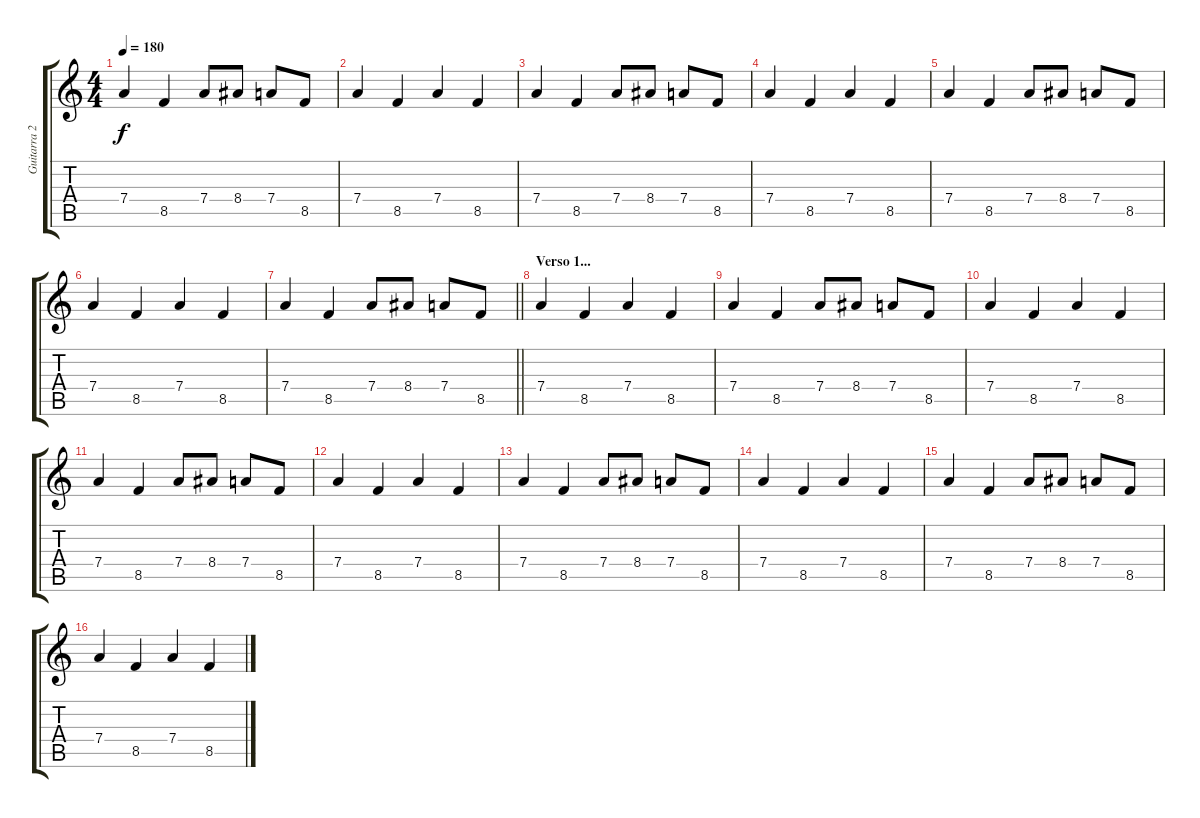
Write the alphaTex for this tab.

\track ("Guitarra 2" "Guitarra 2") {instrument distortionguitar}
\staff {score tabs}
\tuning (E4 B3 G3 D3 A2 E2) {hide}
\ts (4 4)
\tempo 180
\clef g2
\ks c
7.4.4{dy f} 8.5.4 7.4.8 8.4.8 7.4.8 8.5.8 |
7.4.4 8.5.4 7.4.4 8.5.4 |
7.4.4 8.5.4 7.4.8 8.4.8 7.4.8 8.5.8 |
7.4.4 8.5.4 7.4.4 8.5.4 |
7.4.4 8.5.4 7.4.8 8.4.8 7.4.8 8.5.8 |
7.4.4 8.5.4 7.4.4 8.5.4 |
\barLineRight lightlight
7.4.4 8.5.4 7.4.8 8.4.8 7.4.8 8.5.8 |
\section ("" "Verso 1...")
7.4.4 8.5.4 7.4.4 8.5.4 |
7.4.4 8.5.4 7.4.8 8.4.8 7.4.8 8.5.8 |
7.4.4 8.5.4 7.4.4 8.5.4 |
7.4.4 8.5.4 7.4.8 8.4.8 7.4.8 8.5.8 |
7.4.4 8.5.4 7.4.4 8.5.4 |
7.4.4 8.5.4 7.4.8 8.4.8 7.4.8 8.5.8 |
7.4.4 8.5.4 7.4.4 8.5.4 |
7.4.4 8.5.4 7.4.8 8.4.8 7.4.8 8.5.8 |
7.4.4 8.5.4 7.4.4 8.5.4
